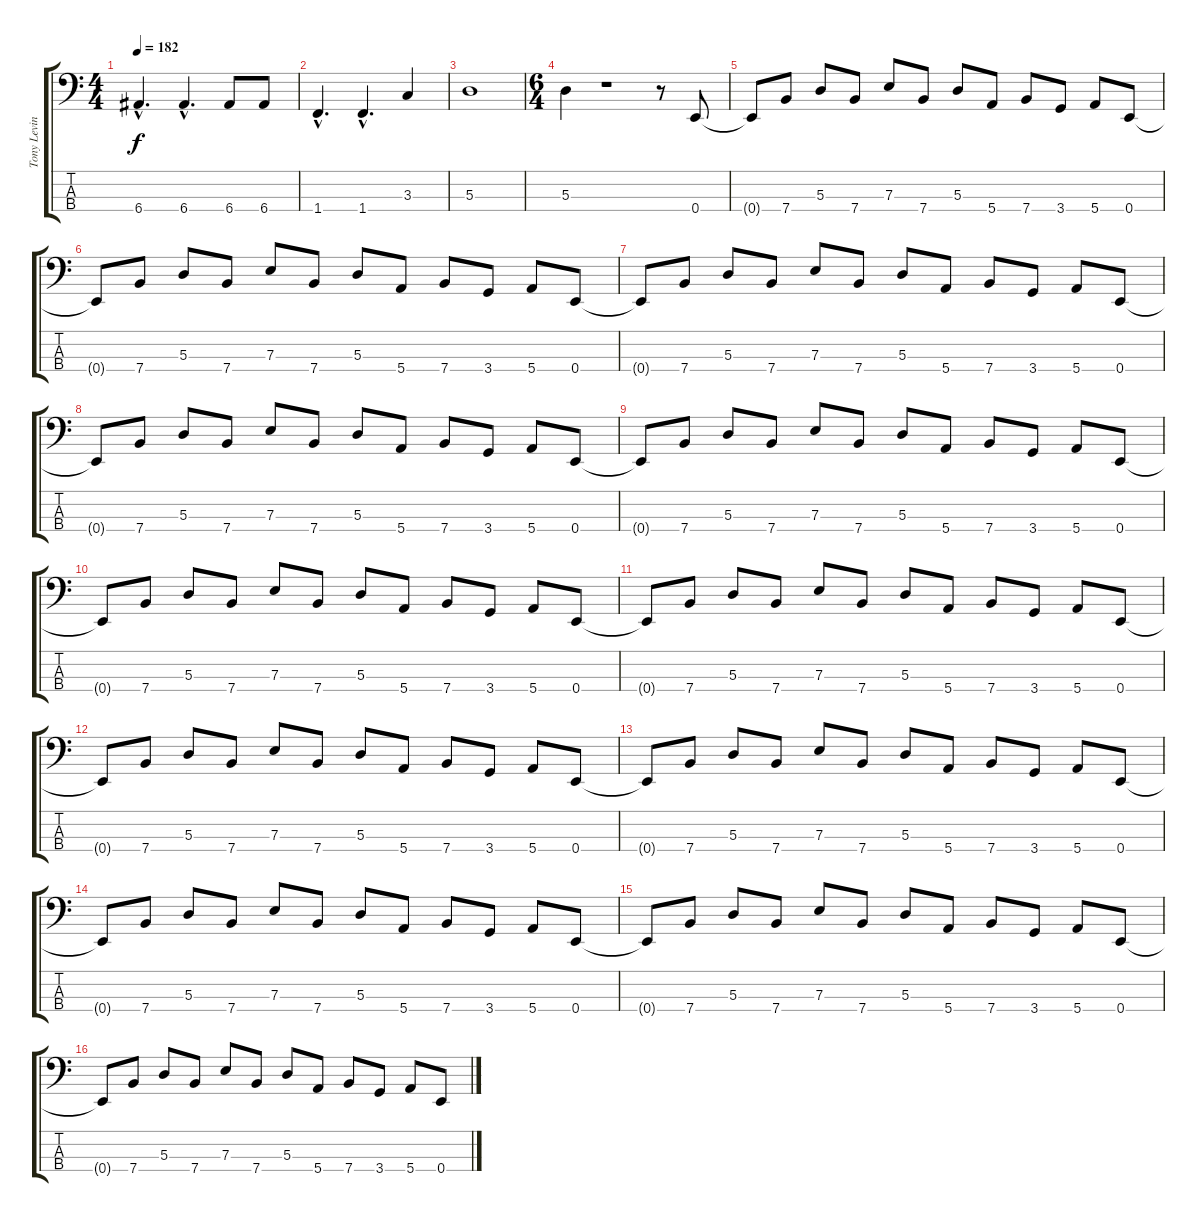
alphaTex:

\track ("Tony Levin" "Tony Levin") {instrument fretlessbass}
\staff {score tabs}
\tuning (G2 D2 A1 E1) {hide}
\ts (4 4)
\tempo 182
\clef f4
\ks c
6.4{hac}.4{d dy f} 6.4{hac}.4{d} 6.4.8 6.4.8 |
1.4{hac}.4{d} 1.4{hac}.4{d} 3.3.4 |
5.3.1 |
\ts (6 4)
5.3.4 r.1 r.8 0.4.8 |
0.4{t}.8 7.4.8 5.3.8 7.4.8 7.3.8 7.4.8 5.3.8 5.4.8 7.4.8 3.4.8 5.4.8 0.4.8 |
0.4{t}.8 7.4.8 5.3.8 7.4.8 7.3.8 7.4.8 5.3.8 5.4.8 7.4.8 3.4.8 5.4.8 0.4.8 |
0.4{t}.8 7.4.8 5.3.8 7.4.8 7.3.8 7.4.8 5.3.8 5.4.8 7.4.8 3.4.8 5.4.8 0.4.8 |
0.4{t}.8 7.4.8 5.3.8 7.4.8 7.3.8 7.4.8 5.3.8 5.4.8 7.4.8 3.4.8 5.4.8 0.4.8 |
0.4{t}.8 7.4.8 5.3.8 7.4.8 7.3.8 7.4.8 5.3.8 5.4.8 7.4.8 3.4.8 5.4.8 0.4.8 |
0.4{t}.8 7.4.8 5.3.8 7.4.8 7.3.8 7.4.8 5.3.8 5.4.8 7.4.8 3.4.8 5.4.8 0.4.8 |
0.4{t}.8 7.4.8 5.3.8 7.4.8 7.3.8 7.4.8 5.3.8 5.4.8 7.4.8 3.4.8 5.4.8 0.4.8 |
0.4{t}.8 7.4.8 5.3.8 7.4.8 7.3.8 7.4.8 5.3.8 5.4.8 7.4.8 3.4.8 5.4.8 0.4.8 |
0.4{t}.8 7.4.8 5.3.8 7.4.8 7.3.8 7.4.8 5.3.8 5.4.8 7.4.8 3.4.8 5.4.8 0.4.8 |
0.4{t}.8 7.4.8 5.3.8 7.4.8 7.3.8 7.4.8 5.3.8 5.4.8 7.4.8 3.4.8 5.4.8 0.4.8 |
0.4{t}.8 7.4.8 5.3.8 7.4.8 7.3.8 7.4.8 5.3.8 5.4.8 7.4.8 3.4.8 5.4.8 0.4.8 |
0.4{t}.8 7.4.8 5.3.8 7.4.8 7.3.8 7.4.8 5.3.8 5.4.8 7.4.8 3.4.8 5.4.8 0.4.8
